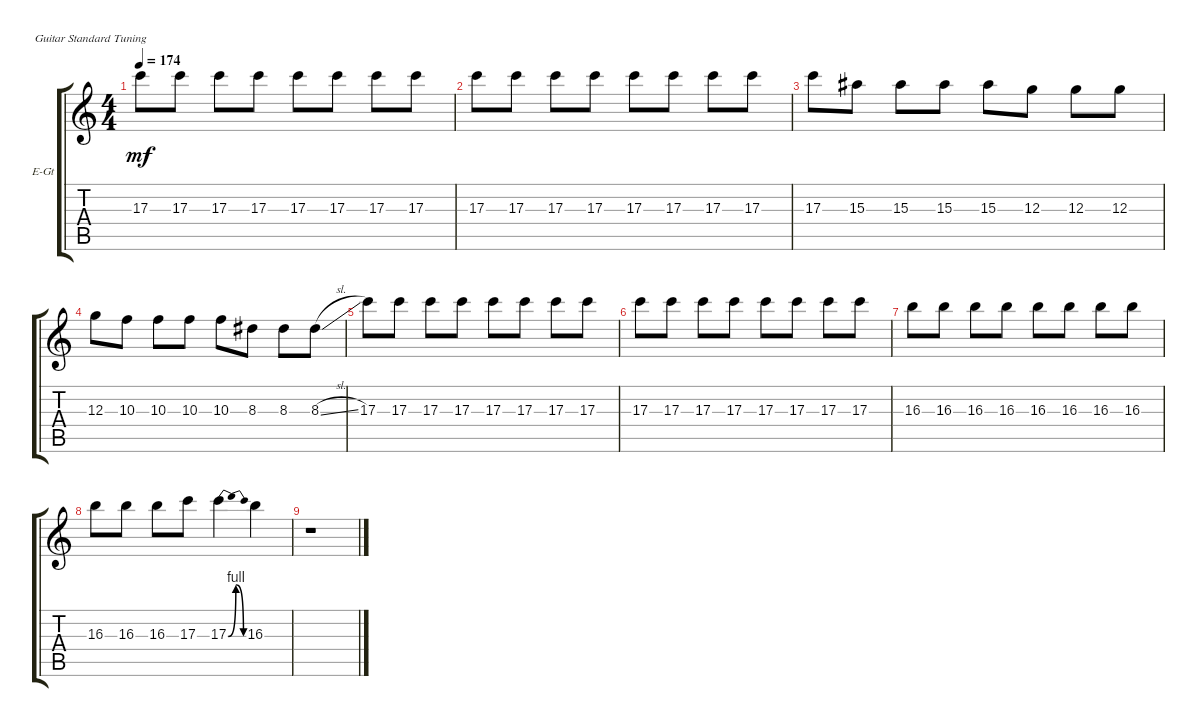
\defaultSystemsLayout 4
\bracketExtendMode groupsimilarinstruments
\firstSystemTrackNameOrientation horizontal
\otherSystemsTrackNameOrientation horizontal
\track ("Electric Guitar" "E-Gt") {instrument overdrivenguitar}
\staff {score tabs}
\tuning (E4 B3 G3 D3 A2 E2)
\ts (4 4)
\tempo 174
\clef g2
\ks c
17.3.8{dy mf} 17.3.8 17.3.8 17.3.8 17.3.8 17.3.8 17.3.8 17.3.8 |
17.3.8 17.3.8 17.3.8 17.3.8 17.3.8 17.3.8 17.3.8 17.3.8 |
17.3.8 15.3.8 15.3.8 15.3.8 15.3.8 12.3.8 12.3.8 12.3.8 |
12.3.8 10.3.8 10.3.8 10.3.8 10.3.8 8.3.8 8.3.8 8.3{sl}.8 |
17.3.8 17.3.8 17.3.8 17.3.8 17.3.8 17.3.8 17.3.8 17.3.8 |
17.3.8 17.3.8 17.3.8 17.3.8 17.3.8 17.3.8 17.3.8 17.3.8 |
16.3.8 16.3.8 16.3.8 16.3.8 16.3.8 16.3.8 16.3.8 16.3.8 |
16.3.8 16.3.8 16.3.8 17.3.8 17.3{be (bendrelease 0 0 10.2 4 20.4 4 30 0)}.4 16.3.4 |
r.1
